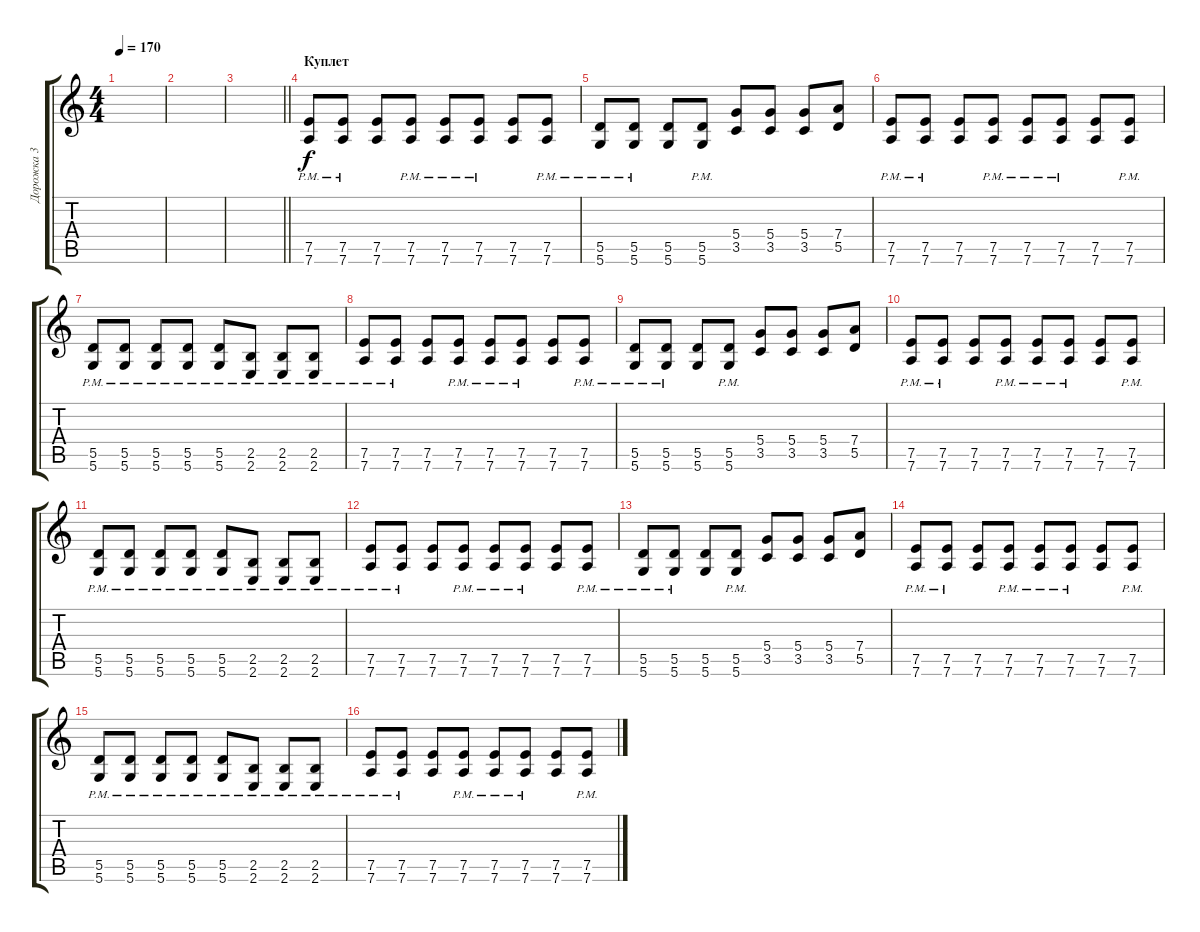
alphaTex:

\track ("Дорожка 3" "Дорожка 3") {instrument distortionguitar}
\staff {score tabs}
\tuning (E4 B3 G3 D3 A2 D2) {hide}
\ts (4 4)
\tempo 170
\clef g2
\ks c
|
|
\barLineRight lightlight
|
\section ("" "Куплет")
(7.5{pm} 7.6{pm}).8{volume 15 instrument distortionguitar} (7.5{pm} 7.6{pm}).8 (7.5 7.6).8 (7.5{pm} 7.6{pm}).8 (7.5{pm} 7.6{pm}).8 (7.5{pm} 7.6{pm}).8 (7.5 7.6).8 (7.5{pm} 7.6{pm}).8 |
(5.5{pm} 5.6{pm}).8 (5.5{pm} 5.6{pm}).8 (5.5 5.6).8 (5.5{pm} 5.6{pm}).8 (5.4 3.5).8 (5.4 3.5).8 (5.4 3.5).8 (7.4 5.5).8 |
(7.5{pm} 7.6{pm}).8 (7.5{pm} 7.6{pm}).8 (7.5 7.6).8 (7.5{pm} 7.6{pm}).8 (7.5{pm} 7.6{pm}).8 (7.5{pm} 7.6{pm}).8 (7.5 7.6).8 (7.5{pm} 7.6{pm}).8 |
(5.5{pm} 5.6{pm}).8 (5.5{pm} 5.6{pm}).8 (5.5{pm} 5.6{pm}).8 (5.5{pm} 5.6{pm}).8 (5.5{pm} 5.6{pm}).8 (2.5{pm} 2.6{pm}).8 (2.5{pm} 2.6{pm}).8 (2.5{pm} 2.6{pm}).8 |
(7.5{pm} 7.6{pm}).8 (7.5{pm} 7.6{pm}).8 (7.5 7.6).8 (7.5{pm} 7.6{pm}).8 (7.5{pm} 7.6{pm}).8 (7.5{pm} 7.6{pm}).8 (7.5 7.6).8 (7.5{pm} 7.6{pm}).8 |
(5.5{pm} 5.6{pm}).8 (5.5{pm} 5.6{pm}).8 (5.5 5.6).8 (5.5{pm} 5.6{pm}).8 (5.4 3.5).8 (5.4 3.5).8 (5.4 3.5).8 (7.4 5.5).8 |
(7.5{pm} 7.6{pm}).8 (7.5{pm} 7.6{pm}).8 (7.5 7.6).8 (7.5{pm} 7.6{pm}).8 (7.5{pm} 7.6{pm}).8 (7.5{pm} 7.6{pm}).8 (7.5 7.6).8 (7.5{pm} 7.6{pm}).8 |
(5.5{pm} 5.6{pm}).8 (5.5{pm} 5.6{pm}).8 (5.5{pm} 5.6{pm}).8 (5.5{pm} 5.6{pm}).8 (5.5{pm} 5.6{pm}).8 (2.5{pm} 2.6{pm}).8 (2.5{pm} 2.6{pm}).8 (2.5{pm} 2.6{pm}).8 |
(7.5{pm} 7.6{pm}).8 (7.5{pm} 7.6{pm}).8 (7.5 7.6).8 (7.5{pm} 7.6{pm}).8 (7.5{pm} 7.6{pm}).8 (7.5{pm} 7.6{pm}).8 (7.5 7.6).8 (7.5{pm} 7.6{pm}).8 |
(5.5{pm} 5.6{pm}).8 (5.5{pm} 5.6{pm}).8 (5.5 5.6).8 (5.5{pm} 5.6{pm}).8 (5.4 3.5).8 (5.4 3.5).8 (5.4 3.5).8 (7.4 5.5).8 |
(7.5{pm} 7.6{pm}).8 (7.5{pm} 7.6{pm}).8 (7.5 7.6).8 (7.5{pm} 7.6{pm}).8 (7.5{pm} 7.6{pm}).8 (7.5{pm} 7.6{pm}).8 (7.5 7.6).8 (7.5{pm} 7.6{pm}).8 |
(5.5{pm} 5.6{pm}).8 (5.5{pm} 5.6{pm}).8 (5.5{pm} 5.6{pm}).8 (5.5{pm} 5.6{pm}).8 (5.5{pm} 5.6{pm}).8 (2.5{pm} 2.6{pm}).8 (2.5{pm} 2.6{pm}).8 (2.5{pm} 2.6{pm}).8 |
(7.5{pm} 7.6{pm}).8 (7.5{pm} 7.6{pm}).8 (7.5 7.6).8 (7.5{pm} 7.6{pm}).8 (7.5{pm} 7.6{pm}).8 (7.5{pm} 7.6{pm}).8 (7.5 7.6).8 (7.5{pm} 7.6{pm}).8
